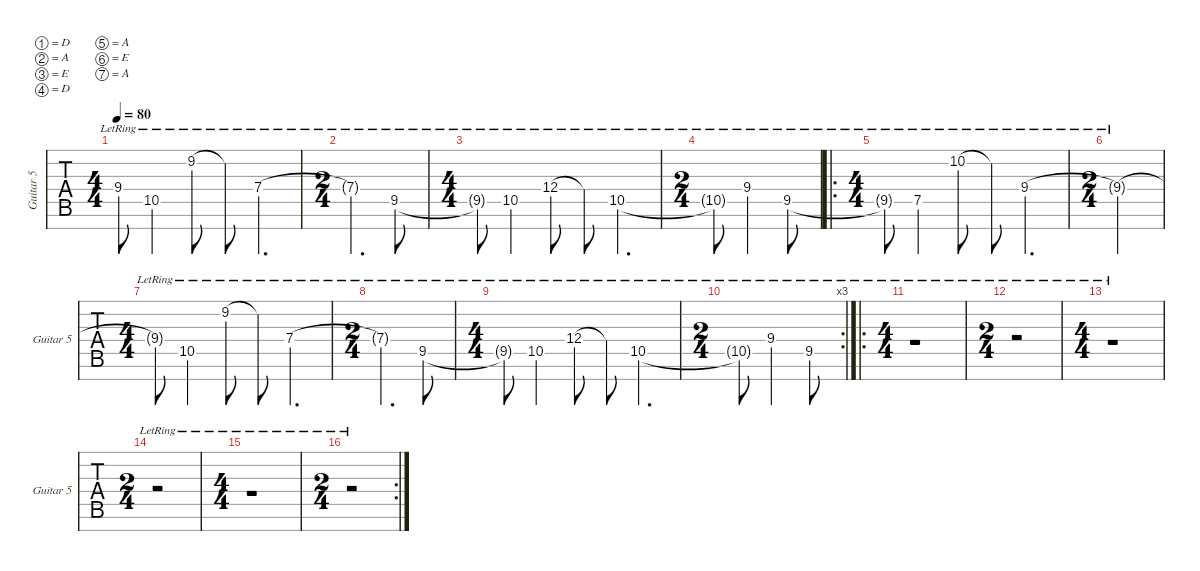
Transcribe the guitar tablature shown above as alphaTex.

\defaultSystemsLayout 4
\hideDynamics
\bracketExtendMode nobrackets
\singleTrackTrackNamePolicy allsystems
\multiTrackTrackNamePolicy allsystems
\firstSystemTrackNameMode fullname
\otherSystemsTrackNameMode fullname
\otherSystemsTrackNameOrientation horizontal
\track ("Guitar 5" "Guitar 5") {instrument overdrivenguitar}
\staff {tabs}
\tuning (D4 A3 E3 D3 A2 E2 A1)
\ts (4 4)
\tempo 80
\clef g2
\ks c
9.4{lr t}.8{dy mf} 10.5{lr}.4 9.2{lr}.8 9.2{lr t}.8 7.4{lr}.4{d} |
\ts (2 4)
7.4{lr t}.4{d} 9.5{lr}.8 |
\ts (4 4)
9.5{lr t}.8 10.5{lr}.4 12.4{lr}.8 12.4{lr t}.8 10.5{lr}.4{d} |
\ts (2 4)
10.5{lr t}.8 9.4{lr}.4 9.5{lr}.8 |
\ro
\ts (4 4)
9.5{lr t}.8 7.5{lr}.4 10.2{lr}.8 10.2{lr t}.8 9.4{lr}.4{d} |
\ts (2 4)
9.4{lr t}.2 |
\ts (4 4)
9.4{lr t}.8 10.5{lr}.4 9.2{lr}.8 9.2{lr t}.8 7.4{lr}.4{d} |
\ts (2 4)
7.4{lr t}.4{d} 9.5{lr}.8 |
\ts (4 4)
9.5{lr t}.8 10.5{lr}.4 12.4{lr}.8 12.4{lr t}.8 10.5{lr}.4{d} |
\rc 3
\ts (2 4)
10.5{lr t}.8 9.4{lr}.4 9.5{lr}.8 |
\ro
\ts (4 4)
r.1 |
\ts (2 4)
r.2 |
\ts (4 4)
r.1 |
\ts (2 4)
r.2 |
\ts (4 4)
r.1 |
\rc 2
\ts (2 4)
r.2
